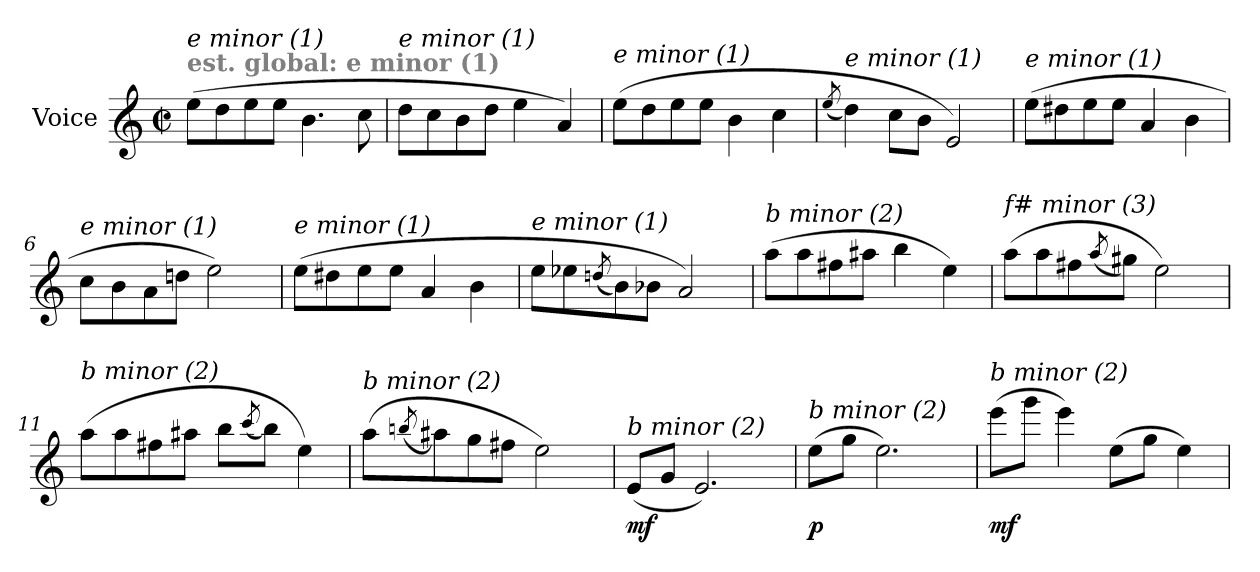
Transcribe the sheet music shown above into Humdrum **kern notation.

**kern	**dynam
*part1	*part1
*staff1	*staff1
*I"Voice	*
*clefG2	*
*k[]	*
*C:	*
*M2/2	*
*met(c|)	*
=1	=1
!LO:TX:a:B:color=#808080:t=est. global&colon; e minor (1)	!
!LO:TX:i:t=e minor (1)	!
(>8ee\L	.
8dd\	.
8ee\	.
8ee\J	.
4.b\	.
8cc\	.
=2	=2
!LO:TX:i:t=e minor (1)	!
8dd\L	.
8cc\	.
8b\	.
8dd\J	.
4ee\	.
4a/)	.
=3	=3
!LO:TX:i:t=e minor (1)	!
(>8ee\L	.
8dd\	.
8ee\	.
8ee\J	.
4b\	.
4cc\	.
=4	=4
(<8qee/	.
!LO:TX:i:t=e minor (1)	!
4dd\)	.
8cc\L	.
8b\J	.
2e/)	.
=5	=5
!LO:TX:i:t=e minor (1)	!
(>8ee\L	.
8dd#X\	.
8ee\	.
8ee\J	.
4a/	.
4b\	.
!!LO:LB:g=z
=6	=6
!LO:TX:i:t=e minor (1)	!
8cc\L	.
8b\	.
8a\	.
8ddn\J	.
2ee\)	.
=7	=7
!LO:TX:i:t=e minor (1)	!
(>8ee\L	.
8dd#X\	.
8ee\	.
8ee\J	.
4a/	.
4b\	.
=8	=8
!LO:TX:i:t=e minor (1)	!
8ee\L	.
8ee-Xi\	.
(<8qddn/	.
8b\)	.
8b-Xj\J	.
2a/)	.
=9	=9
!LO:TX:i:t=b minor (2)	!
(>8aa\L	.
8aa\	.
8ff#X\	.
8aa#X\J	.
4bb\	.
4ee\)	.
=10	=10
!LO:TX:i:t=f# minor (3)	!
(>8aa\L	.
8aa\	.
8ff#X\	.
(<8qaa/	.
8gg#X\J)	.
2ee\)	.
!!LO:LB:g=z
=11	=11
!LO:TX:i:t=b minor (2)	!
(>8aa\L	.
8aa\	.
8ff#X\	.
8aa#X\J	.
8bb\L	.
(<8qccc/	.
8bb\J)	.
4ee\)	.
=12	=12
!LO:TX:i:t=b minor (2)	!
(>8aa\L	.
(<8qbbn/	.
8aa#XZ\)	.
8gg\	.
8ff#X\J	.
2ee\)	.
=13	=13
!LO:TX:i:t=b minor (2)	!
!	!LO:DY:b
(<8e/L	mf
8g/J	.
2.e/)	.
=14	=14
!LO:TX:i:t=b minor (2)	!
!	!LO:DY:b
(>8ee\L	p
8gg\J	.
2.ee\)	.
=15	=15
!LO:TX:i:t=b minor (2)	!
!	!LO:DY:b
(>8eee\L	mf
8ggg\J	.
4eee\)	.
(>8ee\L	.
8gg\J	.
4ee\)	.
=	=
*-	*-
